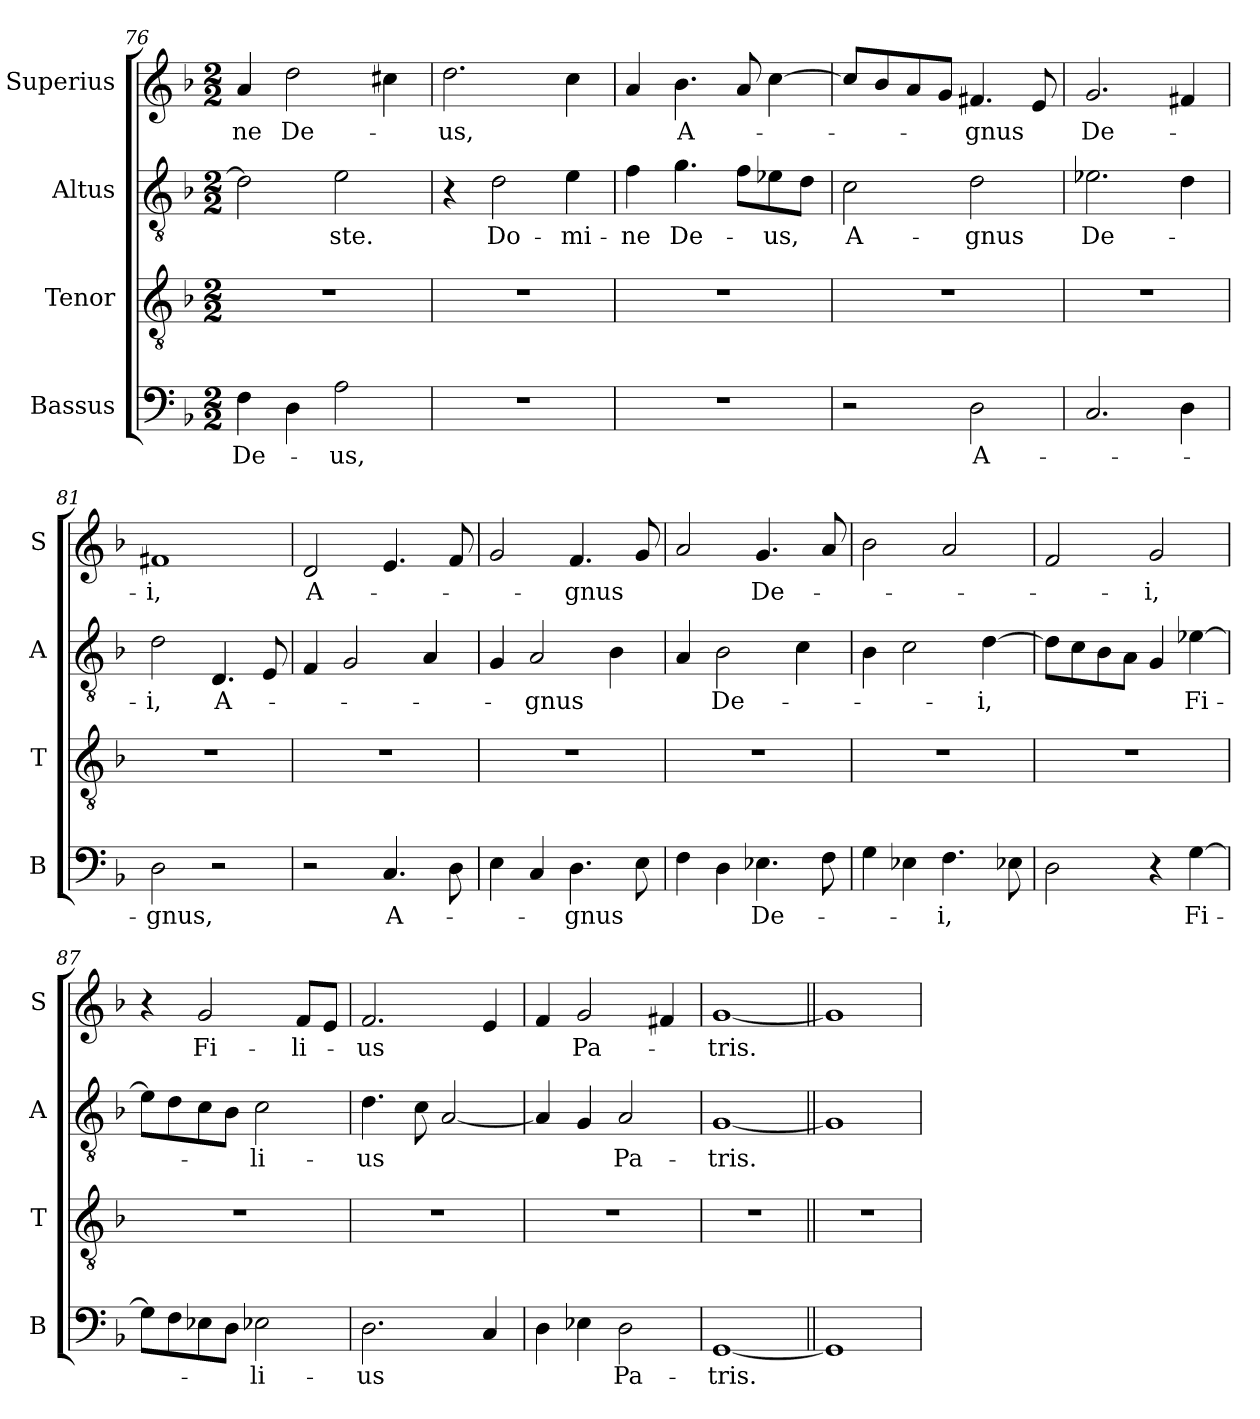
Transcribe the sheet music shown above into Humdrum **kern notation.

**kern	**text	**kern	**kern	**text	**kern	**text
*part4	*part4	*part3	*part2	*part2	*part1	*part1
*staff4	*staff4	*staff3	*staff2	*staff2	*staff1	*staff1
*I"Bassus	*	*I"Tenor	*I"Altus	*	*I"Superius	*
*I'B	*	*I'T	*I'A	*	*I'S	*
*clefF4	*	*clefGv2	*clefGv2	*	*clefG2	*
*k[b-]	*	*k[b-]	*k[b-]	*	*k[b-]	*
*M2/2	*	*M2/2	*M2/2	*	*M2/2	*
=76	=76	=76	=76	=76	=76	=76
4F	De-	1r	2d]	.	4a	-ne
4D	.	.	.	.	2dd	De-
!	!	!	!	!LO:LY:i	!	!
2A	-us,	.	2e	-ste.	.	.
.	.	.	.	.	4cc#X	.
=77	=77	=77	=77	=77	=77	=77
1r	.	1r	4r	.	2.dd	-us,
.	.	.	2d	Do-	.	.
.	.	.	4e	-mi-	4cc	.
=78	=78	=78	=78	=78	=78	=78
1r	.	1r	4f	-ne	4a	.
!	!	!	!	!	!	!LO:LY:i
.	.	.	4.g	De-	4.b-	A-
.	.	.	8fL	.	8a	.
.	.	.	8e-X	-us,	[4cc	.
.	.	.	8dJ	.	.	.
=79	=79	=79	=79	=79	=79	=79
2r	.	1r	2c	A-	8ccL]	.
.	.	.	.	.	8b-	.
.	.	.	.	.	8a	.
.	.	.	.	.	8gJ	.
!	!LO:LY:i	!	!	!	!	!LO:LY:i
2D	A-	.	2d	-gnus	4.f#X	-gnus
.	.	.	.	.	8e	.
=80	=80	=80	=80	=80	=80	=80
!	!	!	!	!	!	!LO:LY:i
2.C	.	1r	2.e-X	De-	2.g	De-
4D	.	.	4d	.	4f#X	.
=81	=81	=81	=81	=81	=81	=81
!	!LO:LY:i	!	!	!	!	!LO:LY:i
2D	-gnus,	1r	2d	-i,	1f#X	-i,
!	!	!	!	!LO:LY:i	!	!
2r	.	.	4.D	A-	.	.
.	.	.	8E	.	.	.
=82	=82	=82	=82	=82	=82	=82
2r	.	1r	4F	.	2d	A-
.	.	.	2G	.	.	.
!	!LO:LY:i	!	!	!	!	!
4.C	A-	.	.	.	4.e	.
.	.	.	4A	.	.	.
8D	.	.	.	.	8f	.
=83	=83	=83	=83	=83	=83	=83
4E	.	1r	4G	.	2g	.
!	!	!	!	!LO:LY:i	!	!
4C	.	.	2A	-gnus	.	.
!	!LO:LY:i	!	!	!	!	!
4.D	-gnus	.	.	.	4.f	-gnus
.	.	.	4B-	.	.	.
8E	.	.	.	.	8g	.
=84	=84	=84	=84	=84	=84	=84
4F	.	1r	4A	.	2a	.
!	!	!	!	!LO:LY:i	!	!
4D	.	.	2B-	De-	.	.
!	!LO:LY:i	!	!	!	!	!
4.E-X	De-	.	.	.	4.g	De-
.	.	.	4c	.	.	.
8F	.	.	.	.	8a	.
=85	=85	=85	=85	=85	=85	=85
4G	.	1r	4B-	.	2b-	.
4E-X	.	.	2c	.	.	.
!	!LO:LY:i	!	!	!	!	!
4.F	-i,	.	.	.	2a	.
!	!	!	!	!LO:LY:i	!	!
.	.	.	[4d	-i,	.	.
8E-X	.	.	.	.	.	.
=86	=86	=86	=86	=86	=86	=86
2D	.	1r	8dL]	.	2f	.
.	.	.	8c	.	.	.
.	.	.	8B-	.	.	.
.	.	.	8AJ	.	.	.
4r	.	.	4G	.	2g	-i,
[4G	Fi-	.	[4e-X	Fi-	.	.
=87	=87	=87	=87	=87	=87	=87
8GL]	.	1r	8e-L]	.	4r	.
8F	.	.	8d	.	.	.
8E-X	.	.	8c	.	2g	Fi-
8DJ	.	.	8B-J	.	.	.
2E-X	-li-	.	2c	-li-	.	.
.	.	.	.	.	8fL	-li-
.	.	.	.	.	8eJ	.
=88	=88	=88	=88	=88	=88	=88
2.D	-us	1r	4.d	-us	2.f	-us
.	.	.	8c	.	.	.
.	.	.	[2A	.	.	.
4C	.	.	.	.	4e	.
=89	=89	=89	=89	=89	=89	=89
4D	.	1r	4A]	.	4f	.
4E-X	.	.	4G	.	2g	Pa-
2D	Pa-	.	2A	Pa-	.	.
.	.	.	.	.	4f#X	.
=90	=90	=90	=90	=90	=90	=90
[1GG	-tris.	1r	[1G	-tris.	[1g	-tris.
=91||	=91||	=91||	=91||	=91||	=91||	=91||
1GG]	.	1r	1G]	.	1g]	.
=	=	=	=	=	=	=
*-	*-	*-	*-	*-	*-	*-
